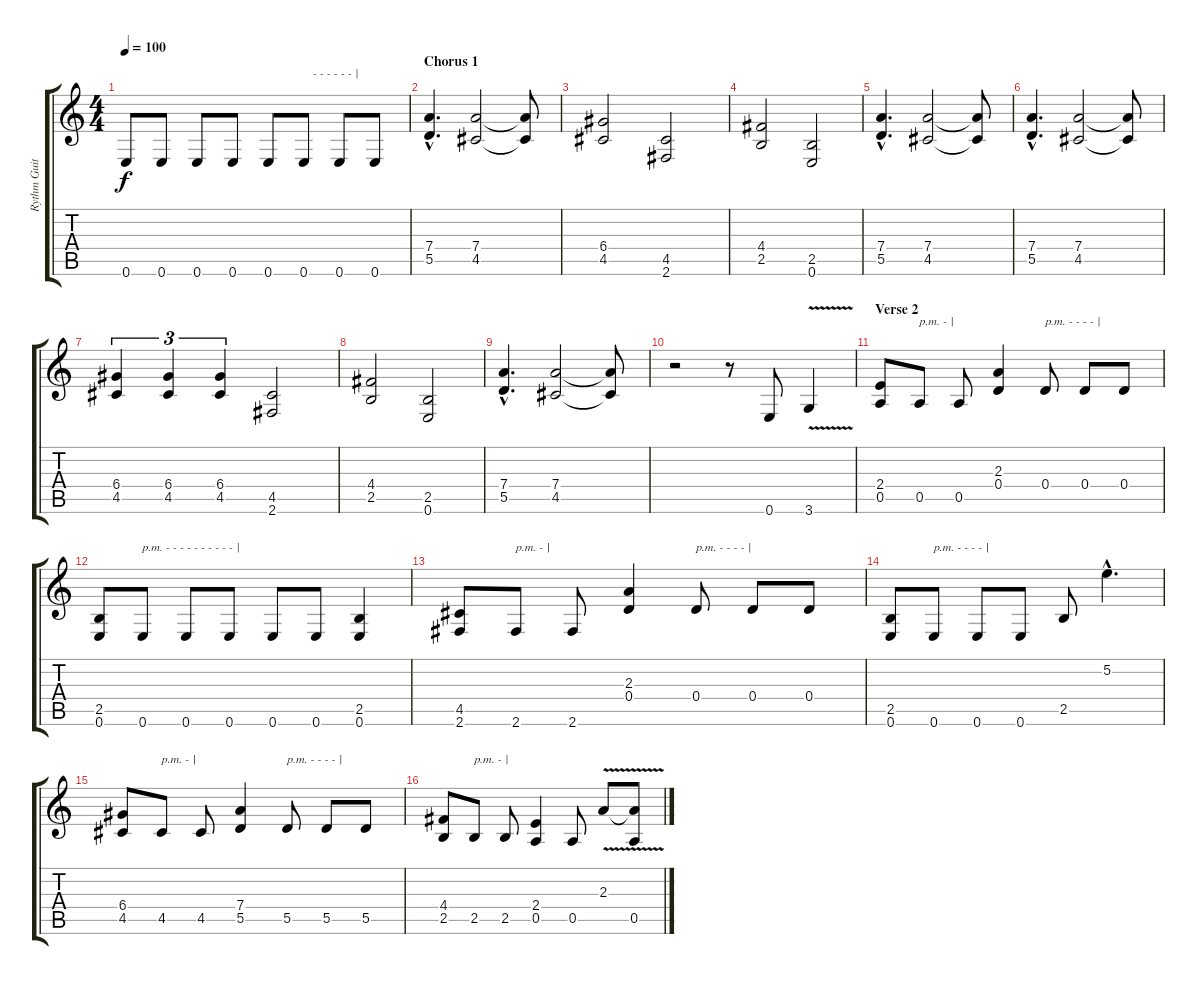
\track ("Rythm Guitar" "Rythm Guit") {instrument distortionguitar}
\staff {score tabs}
\tuning (E4 B3 G3 D3 A2 E2) {hide}
\ts (4 4)
\tempo 100
\clef g2
\ks c
0.6.8{dy f} 0.6.8 0.6.8 0.6.8 0.6.8 0.6.8{txt "   - - - - - - |"} 0.6.8 0.6.8 |
\section ("" "Chorus 1")
(7.4{hac} 5.5{hac}).4{d} (7.4 4.5).2 (7.4{t} 4.5{t}).8 |
(6.4 4.5).2 (4.5 2.6).2 |
(4.4 2.5).2 (2.5 0.6).2 |
(7.4{hac} 5.5{hac}).4{d} (7.4 4.5).2 (7.4{t} 4.5{t}).8 |
(7.4{hac} 5.5{hac}).4{d} (7.4 4.5).2 (7.4{t} 4.5{t}).8 |
(6.4 4.5).4{tu (3 2)} (6.4 4.5).4{tu (3 2)} (6.4 4.5).4{tu (3 2)} (4.5 2.6).2 |
(4.4 2.5).2 (2.5 0.6).2 |
(7.4{hac} 5.5{hac}).4{d} (7.4 4.5).2 (7.4{t} 4.5{t}).8 |
r.2 r.8 0.6.8 3.6{v}.4 |
\section ("" "Verse 2")
(2.4 0.5).8 0.5.8{txt "p.m. - |"} 0.5.8 (2.3 0.4).4 0.4.8{txt "p.m. - - - - |"} 0.4.8 0.4.8 |
(2.5 0.6).8 0.6.8{txt "p.m. - - - - - - - - - - |"} 0.6.8 0.6.8 0.6.8 0.6.8 (2.5 0.6).4 |
(4.5 2.6).8 2.6.8{txt "p.m. - |"} 2.6.8 (2.3 0.4).4 0.4.8{txt "p.m. - - - - |"} 0.4.8 0.4.8 |
(2.5 0.6).8 0.6.8{txt "p.m. - - - - |"} 0.6.8 0.6.8 2.5.8 5.2{hac}.4{d} |
(6.4 4.5).8 4.5.8{txt "p.m. - |"} 4.5.8 (7.4 5.5).4 5.5.8{txt "p.m. - - - - |"} 5.5.8 5.5.8 |
(4.4 2.5).8 2.5.8{txt "p.m. - |"} 2.5.8 (2.4 0.5).4 0.5.8 2.3{v}.8 (2.3{t} 0.5).8
